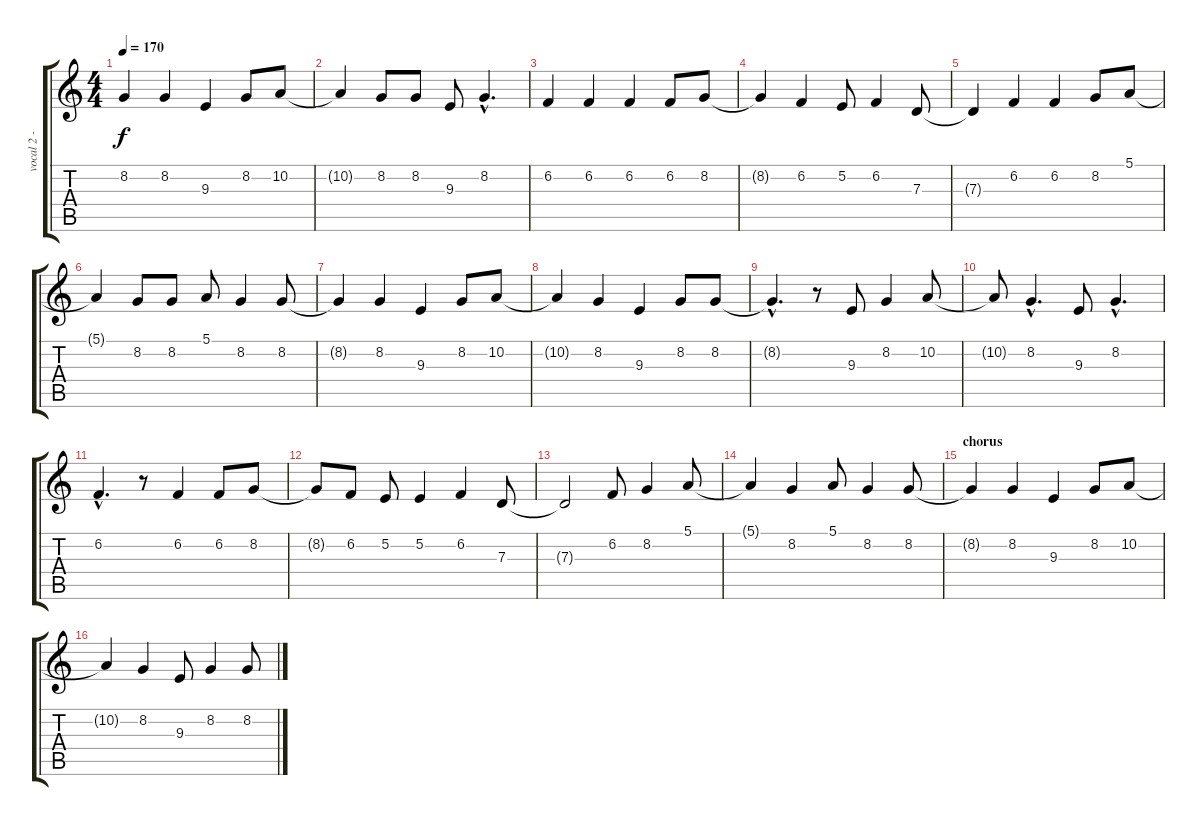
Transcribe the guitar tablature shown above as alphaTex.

\track ("vocal 2 - Eddy" "vocal 2 - ") {instrument synthbrass1}
\staff {score tabs}
\tuning (E4 B3 G3 D3 A2 E2) {hide}
\ts (4 4)
\tempo 170
\clef g2
\ks c
8.2{t}.4{dy f} 8.2.4 9.3.4 8.2.8 10.2.8 |
10.2{t}.4 8.2.8 8.2.8 9.3.8 8.2{hac}.4{d} |
6.2.4 6.2.4 6.2.4 6.2.8 8.2.8 |
8.2{t}.4 6.2.4 5.2.8 6.2.4 7.3.8 |
7.3{t}.4 6.2.4 6.2.4 8.2.8 5.1.8 |
5.1{t}.4 8.2.8 8.2.8 5.1.8 8.2.4 8.2.8 |
8.2{t}.4 8.2.4 9.3.4 8.2.8 10.2.8 |
10.2{t}.4 8.2.4 9.3.4 8.2.8 8.2.8 |
8.2{hac t}.4{d} r.8 9.3.8 8.2.4 10.2.8 |
10.2{t}.8 8.2{hac}.4{d} 9.3.8 8.2{hac}.4{d} |
6.2{hac}.4{d} r.8 6.2.4 6.2.8 8.2.8 |
8.2{t}.8 6.2.8 5.2.8 5.2.4 6.2.4 7.3.8 |
7.3{t}.2 6.2.8 8.2.4 5.1.8 |
5.1{t}.4 8.2.4 5.1.8 8.2.4 8.2.8 |
\section ("" "chorus")
8.2{t}.4 8.2.4 9.3.4 8.2.8 10.2.8 |
10.2{t}.4 8.2.4 9.3.8 8.2.4 8.2.8
